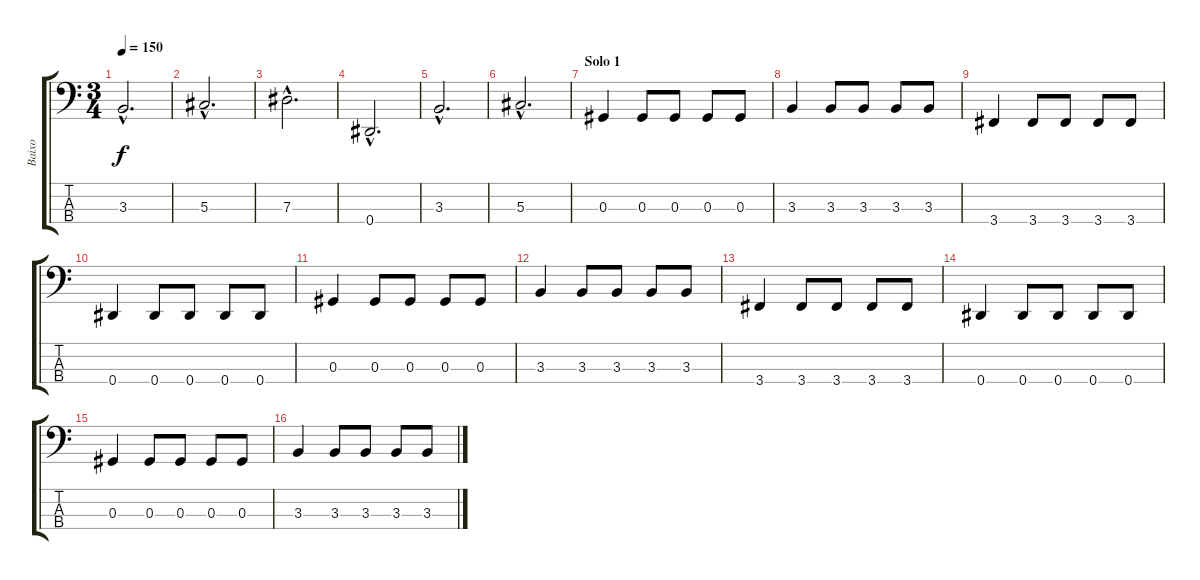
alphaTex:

\track ("Baixo" "Baixo") {instrument electricbasspick}
\staff {score tabs}
\tuning (Gb2 Db2 Ab1 Eb1) {hide}
\ts (3 4)
\tempo 150
\clef f4
\ks c
3.3{hac}.2{d dy f} |
5.3{hac}.2{d} |
7.3{hac}.2{d} |
0.4{hac}.2{d} |
3.3{hac}.2{d} |
5.3{hac}.2{d} |
\section ("" "Solo 1")
0.3.4 0.3.8 0.3.8 0.3.8 0.3.8 |
3.3.4 3.3.8 3.3.8 3.3.8 3.3.8 |
3.4.4 3.4.8 3.4.8 3.4.8 3.4.8 |
0.4.4 0.4.8 0.4.8 0.4.8 0.4.8 |
0.3.4 0.3.8 0.3.8 0.3.8 0.3.8 |
3.3.4 3.3.8 3.3.8 3.3.8 3.3.8 |
3.4.4 3.4.8 3.4.8 3.4.8 3.4.8 |
0.4.4 0.4.8 0.4.8 0.4.8 0.4.8 |
0.3.4 0.3.8 0.3.8 0.3.8 0.3.8 |
3.3.4 3.3.8 3.3.8 3.3.8 3.3.8
